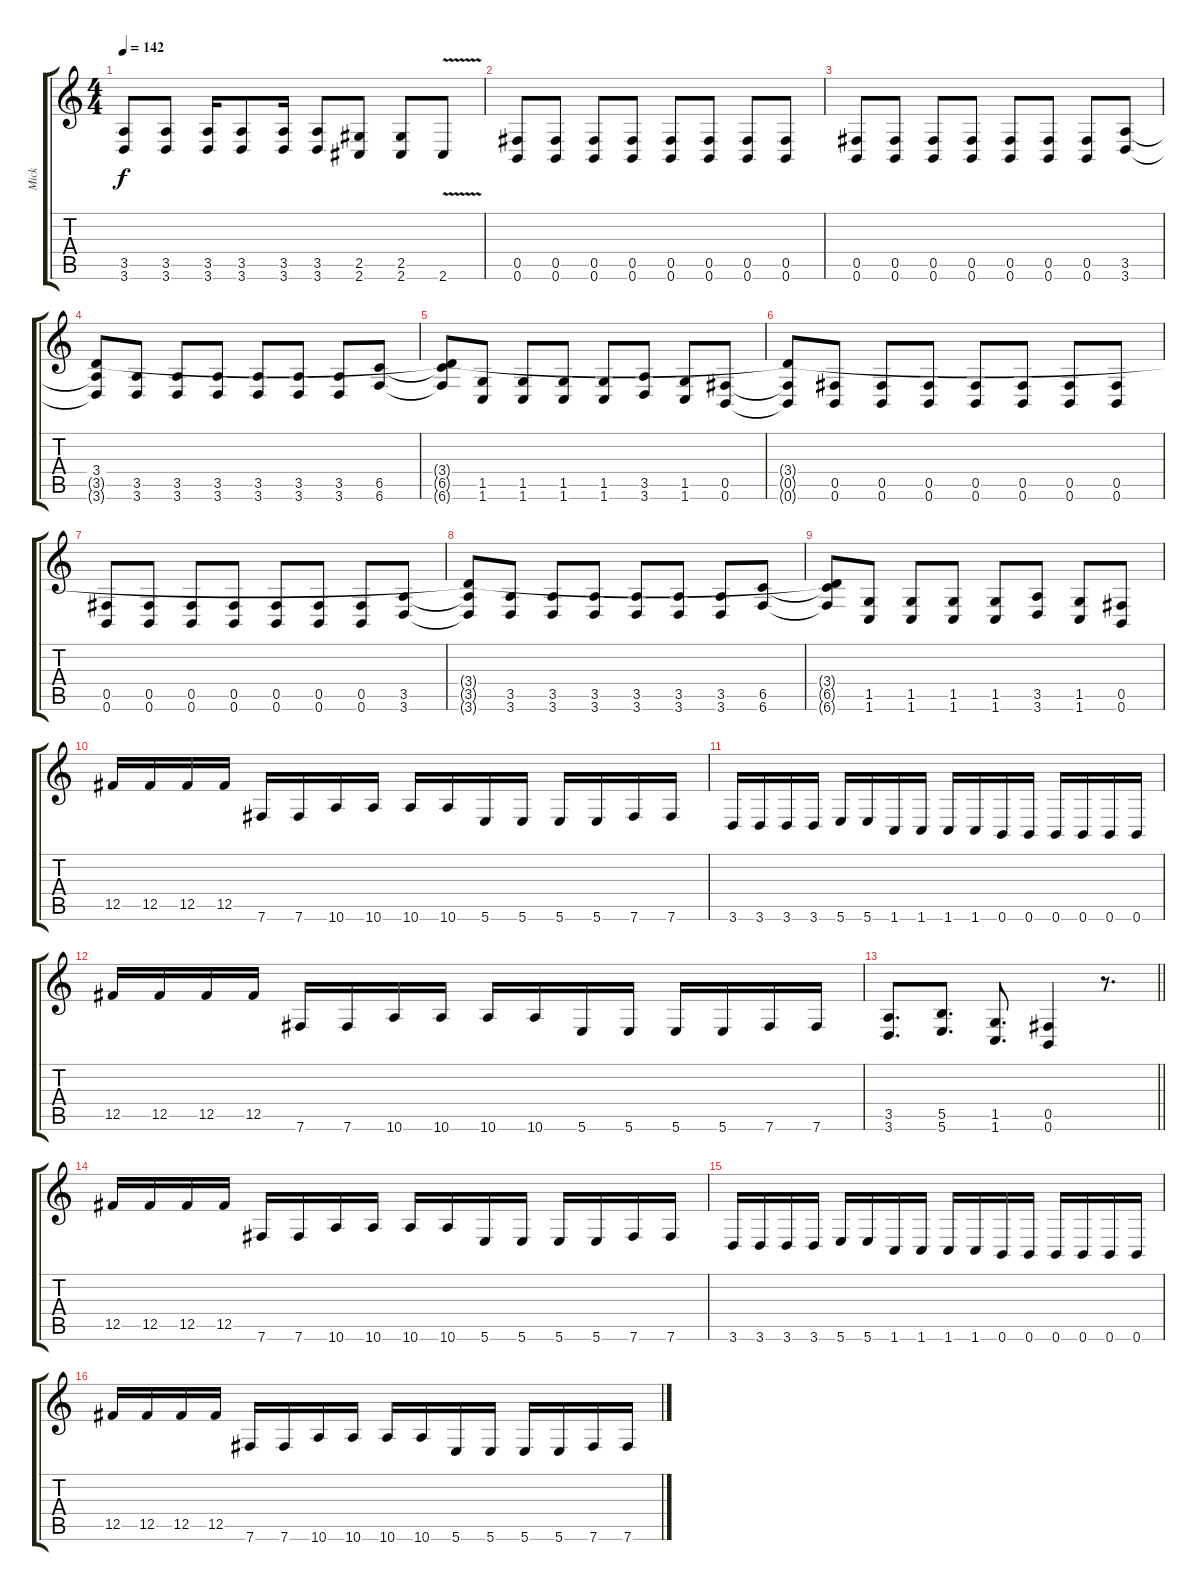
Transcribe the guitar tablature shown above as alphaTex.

\track ("Mick" "Mick") {instrument distortionguitar}
\staff {score tabs}
\tuning (Db4 Ab3 E3 B2 Gb2 B1) {hide}
\ts (4 4)
\tempo 142
\clef g2
\ks c
(3.5 3.6).8{dy f} (3.5 3.6).8 (3.5 3.6).16 (3.5 3.6).8 (3.5 3.6).16 (3.5 3.6).8 (2.5 2.6).8 (2.5 2.6).8 2.6{v}.8 |
(0.5 0.6).8 (0.5 0.6).8 (0.5 0.6).8 (0.5 0.6).8 (0.5 0.6).8 (0.5 0.6).8 (0.5 0.6).8 (0.5 0.6).8 |
(0.5 0.6).8 (0.5 0.6).8 (0.5 0.6).8 (0.5 0.6).8 (0.5 0.6).8 (0.5 0.6).8 (0.5 0.6).8 (3.5 3.6).8 |
(3.4 3.5{t} 3.6{t}).8 (3.5 3.6).8 (3.5 3.6).8 (3.5 3.6).8 (3.5 3.6).8 (3.5 3.6).8 (3.5 3.6).8 (6.5 6.6).8 |
(3.4{t} 6.5{t} 6.6{t}).8 (1.5 1.6).8 (1.5 1.6).8 (1.5 1.6).8 (1.5 1.6).8 (3.5 3.6).8 (1.5 1.6).8 (0.5 0.6).8 |
(3.4{t} 0.5{t} 0.6{t}).8 (0.5 0.6).8 (0.5 0.6).8 (0.5 0.6).8 (0.5 0.6).8 (0.5 0.6).8 (0.5 0.6).8 (0.5 0.6).8 |
(0.5 0.6).8 (0.5 0.6).8 (0.5 0.6).8 (0.5 0.6).8 (0.5 0.6).8 (0.5 0.6).8 (0.5 0.6).8 (3.5 3.6).8 |
(3.4{t} 3.5{t} 3.6{t}).8 (3.5 3.6).8 (3.5 3.6).8 (3.5 3.6).8 (3.5 3.6).8 (3.5 3.6).8 (3.5 3.6).8 (6.5 6.6).8 |
(3.4{t} 6.5{t} 6.6{t}).8 (1.5 1.6).8 (1.5 1.6).8 (1.5 1.6).8 (1.5 1.6).8 (3.5 3.6).8 (1.5 1.6).8 (0.5 0.6).8 |
12.5.16 12.5.16 12.5.16 12.5.16 7.6.16 7.6.16 10.6.16 10.6.16 10.6.16 10.6.16 5.6.16 5.6.16 5.6.16 5.6.16 7.6.16 7.6.16 |
3.6.16 3.6.16 3.6.16 3.6.16 5.6.16 5.6.16 1.6.16 1.6.16 1.6.16 1.6.16 0.6.16 0.6.16 0.6.16 0.6.16 0.6.16 0.6.16 |
12.5.16 12.5.16 12.5.16 12.5.16 7.6.16 7.6.16 10.6.16 10.6.16 10.6.16 10.6.16 5.6.16 5.6.16 5.6.16 5.6.16 7.6.16 7.6.16 |
\barLineRight lightlight
(3.5 3.6).8{d} (5.5 5.6).8{d} (1.5 1.6).8{d} (0.5 0.6).4 r.8{d} |
12.5.16 12.5.16 12.5.16 12.5.16 7.6.16 7.6.16 10.6.16 10.6.16 10.6.16 10.6.16 5.6.16 5.6.16 5.6.16 5.6.16 7.6.16 7.6.16 |
3.6.16 3.6.16 3.6.16 3.6.16 5.6.16 5.6.16 1.6.16 1.6.16 1.6.16 1.6.16 0.6.16 0.6.16 0.6.16 0.6.16 0.6.16 0.6.16 |
12.5.16 12.5.16 12.5.16 12.5.16 7.6.16 7.6.16 10.6.16 10.6.16 10.6.16 10.6.16 5.6.16 5.6.16 5.6.16 5.6.16 7.6.16 7.6.16
